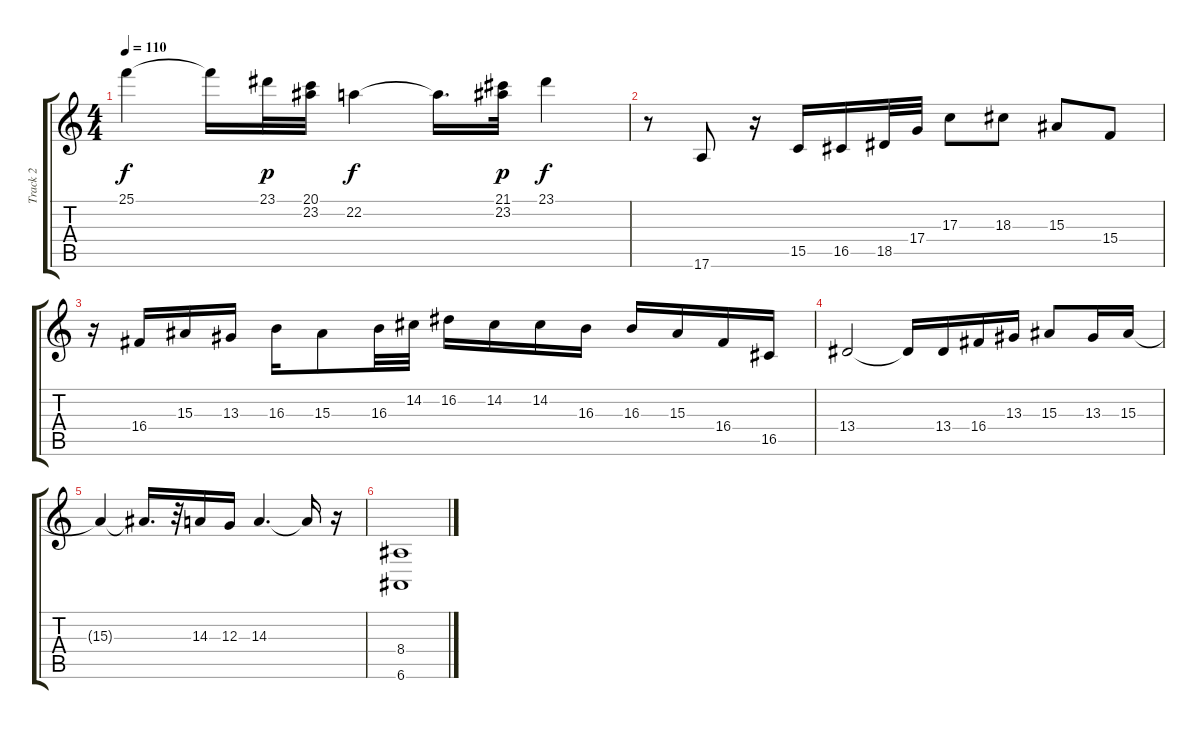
\track ("Track 2" "Track 2") {instrument trumpet}
\staff {score tabs}
\tuning (E4 B3 G3 D3 A2 E2) {hide}
\ts (4 4)
\tempo 110
\clef g2
\ks c
25.1.4{dy f} 25.1{t}.16 23.1.32{dy p} (20.1 23.2).32 22.2.4{dy f} 22.2{t}.16{d} (21.1 23.2).32{dy p} 23.1.4{dy f} |
r.8 17.6.8 r.16 15.5.16 16.5.16 18.5.32 17.4.32 17.3.8 18.3.8 15.3.8 15.4.8 |
r.16 16.4.16 15.3.16 13.3.16 16.3.16 15.3.8 16.3.32 14.2.32 16.2.16 14.2.16 14.2.16 16.3.16 16.3.16 15.3.16 16.4.16 16.5.16 |
13.4.2 13.4{t}.16 13.4.16 16.4.16 13.3.16 15.3.8 13.3.16 15.3.16 |
15.3{t}.4 15.3{t}.16{d} r.32 14.3.16 12.3.16 14.3.4{d} 14.3{t}.16 r.16 |
(8.4 6.6).1
